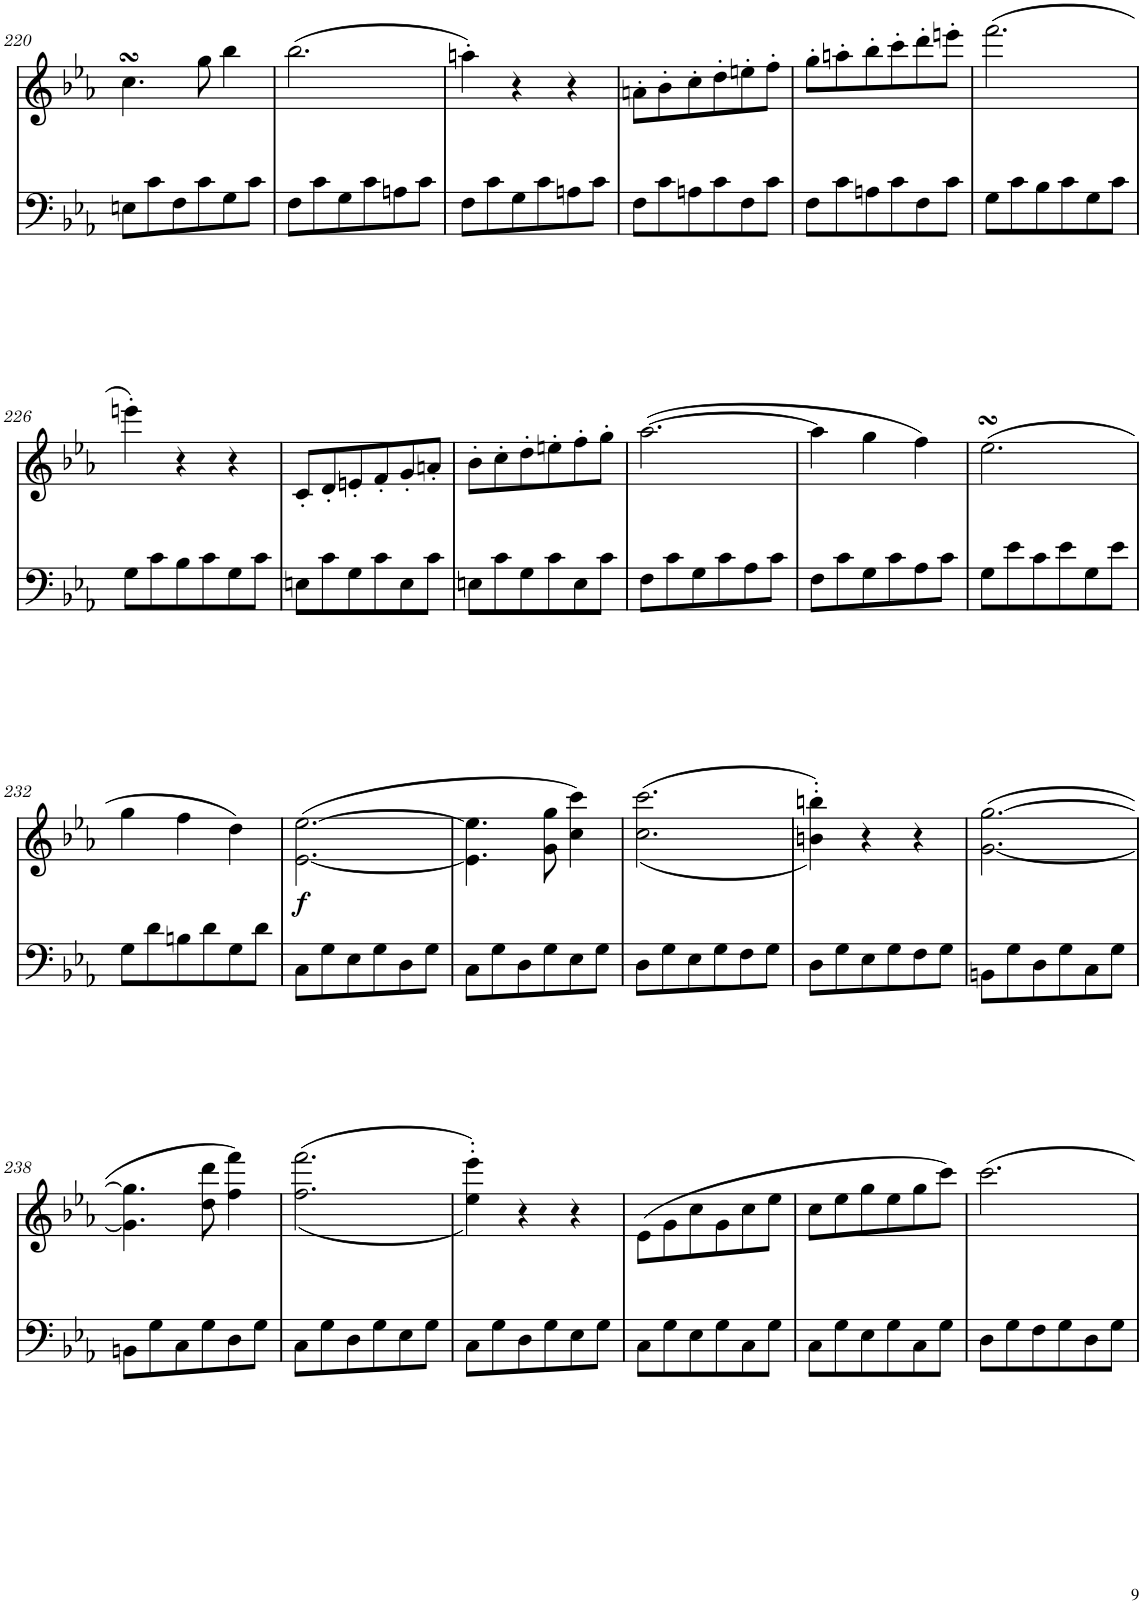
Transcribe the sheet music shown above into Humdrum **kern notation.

**kern	**dynam	**kern
*part2	*part2	*part1
*staff2	*staff2	*staff1
*I"piano	*	*I"piano
*I'Pno	*	*I'Pno
!!LO:PB:g=z
*clefF4	*	*clefG2
*k[b-e-a-]	*	*k[b-e-a-]
*c:	*	*c:
*M3/4	*	*M3/4
=220	=220	=220
8En\L	.	4.ccsSSS\
8c\	.	.
8F\	.	.
8c\	.	8gg\
8G\	.	4bb-\
8c\J	.	.
=221	=221	=221
8F\L	.	(2.bb-\
8c\	.	.
8G\	.	.
8c\	.	.
8An\	.	.
8c\J	.	.
=222	=222	=222
8F\L	.	4aan'\)
8c\	.	.
8G\	.	4r
8c\	.	.
8An\	.	4r
8c\J	.	.
=223	=223	=223
8F\L	.	8an'\L
8c\	.	8b-'\
8An\	.	8cc'\
8c\	.	8dd'\
8F\	.	8een'\
8c\J	.	8ff'\J
=224	=224	=224
8F\L	.	8gg'\L
8c\	.	8aan'\
8An\	.	8bb-'\
8c\	.	8ccc'\
8F\	.	8ddd'\
8c\J	.	8eeen'\J
=225	=225	=225
8G\L	.	(2.fff\
8c\	.	.
8B-\	.	.
8c\	.	.
8G\	.	.
8c\J	.	.
!!LO:LB:g=z
=226	=226	=226
8G\L	.	4eeen'\)
8c\	.	.
8B-\	.	4r
8c\	.	.
8G\	.	4r
8c\J	.	.
=227	=227	=227
8En\L	.	8c'/L
8c\	.	8d'/
8G\	.	8en'/
8c\	.	8f'/
8E\	.	8g'/
8c\J	.	8an'/J
=228	=228	=228
8En\L	.	8b-'\L
8c\	.	8cc'\
8G\	.	8dd'\
8c\	.	8een'\
8E\	.	8ff'\
8c\J	.	8gg'\J
=229	=229	=229
8F\L	.	([2.aa-\
8c\	.	.
8G\	.	.
8c\	.	.
8A-\	.	.
8c\J	.	.
=230	=230	=230
8F\L	.	4aa-\]
8c\	.	.
8G\	.	4gg\
8c\	.	.
8A-\	.	4ff\)
8c\J	.	.
=231	=231	=231
8G\L	.	(2.ee-sSSs\
8e-\	.	.
8c\	.	.
8e-\	.	.
8G\	.	.
8e-\J	.	.
!!LO:LB:g=z
=232	=232	=232
8G\L	.	4gg\
8d\	.	.
8Bn\	.	4ff\
8d\	.	.
8G\	.	4dd\)
8d\J	.	.
=233	=233	=233
!	!LO:DY:a	!
8C\L	f	([2.e-\ [2.ee-\
8G\	.	.
8E-\	.	.
8G\	.	.
8D\	.	.
8G\J	.	.
=234	=234	=234
8C\L	.	4.e-\] 4.ee-\]
8G\	.	.
8D\	.	.
8G\	.	8g\ 8gg\
8E-\	.	4cc\ 4ccc\)
8G\J	.	.
=235	=235	=235
8D\L	.	(<(2.cc\ 2.ccc\
8G\	.	.
8E-\	.	.
8G\	.	.
8F\	.	.
8G\J	.	.
=236	=236	=236
8D\L	.	4bn\' 4bbn\'))
8G\	.	.
8E-\	.	4r
8G\	.	.
8F\	.	4r
8G\J	.	.
=237	=237	=237
8BBn\L	.	([2.g\ [2.gg\
8G\	.	.
8D\	.	.
8G\	.	.
8C\	.	.
8G\J	.	.
!!LO:LB:g=z
=238	=238	=238
8BBn\L	.	4.g\] 4.gg\]
8G\	.	.
8C\	.	.
8G\	.	8dd\ 8ddd\
8D\	.	4ff\ 4fff\)
8G\J	.	.
=239	=239	=239
8C\L	.	(<(2.ff\ 2.fff\
8G\	.	.
8D\	.	.
8G\	.	.
8E-\	.	.
8G\J	.	.
=240	=240	=240
8C\L	.	4ee-\' 4eee-\'))
8G\	.	.
8D\	.	4r
8G\	.	.
8E-\	.	4r
8G\J	.	.
=241	=241	=241
8C\L	.	(8e-\L
8G\	.	8g\
8E-\	.	8cc\
8G\	.	8g\
8C\	.	8cc\
8G\J	.	8ee-\J
=242	=242	=242
8C\L	.	8cc\L
8G\	.	8ee-\
8E-\	.	8gg\
8G\	.	8ee-\
8C\	.	8gg\
8G\J	.	8ccc\J)
=243	=243	=243
8D\L	.	2.ccc\
8G\	.	.
8F\	.	.
8G\	.	.
8D\	.	.
8G\J	.	.
=	=	=
*-	*-	*-
